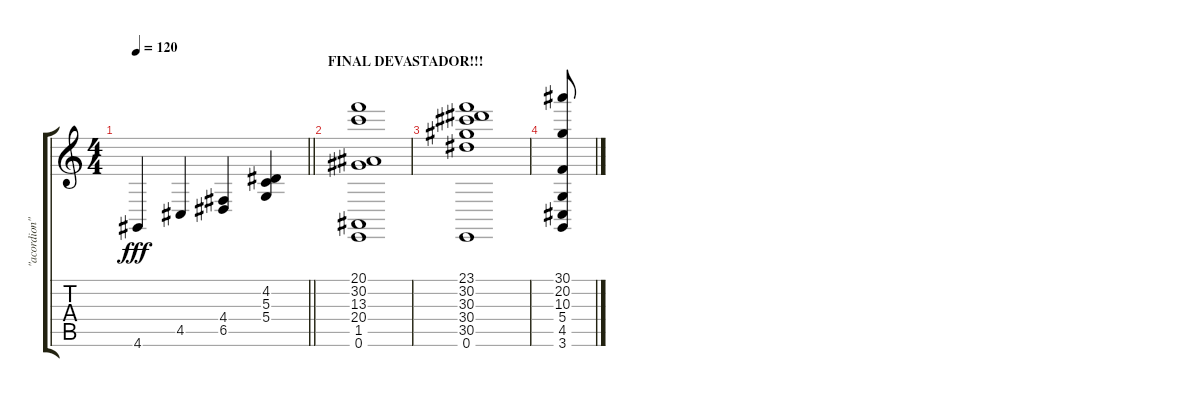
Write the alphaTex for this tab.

\track ("\"acordion\"" "\"acordion\"") {instrument accordion}
\staff {score tabs}
\tuning (E4 B3 G3 D3 A2 E2) {hide}
\ts (4 4)
\tempo 120
\clef g2
\barLineRight lightlight
\ks c
4.6.4{dy fff} 4.5.4 (4.4 6.5).4 (4.2 5.3 5.4).4 |
\section ("" "FINAL DEVASTADOR!!!")
(20.1 30.2 13.3 20.4 1.5 0.6).1 |
(23.1 30.2 30.3 30.4 30.5 0.6).1 |
(30.1 20.2 10.3 5.4 4.5 3.6).8
